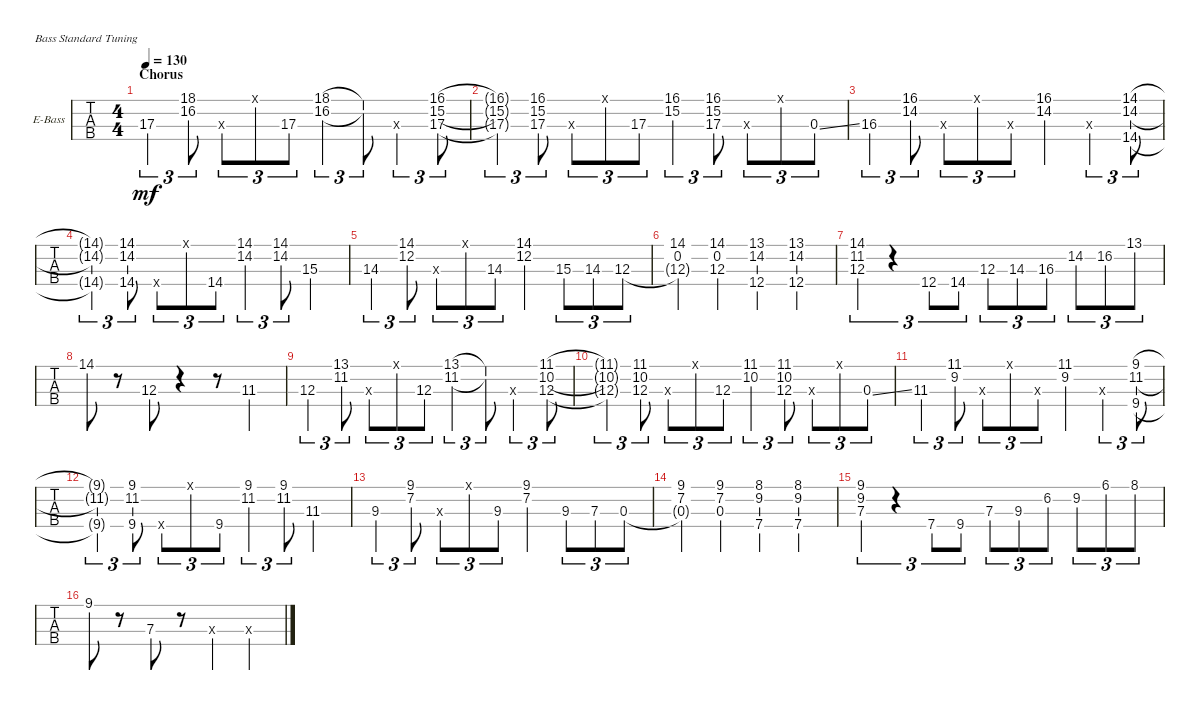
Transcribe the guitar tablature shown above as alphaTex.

\defaultSystemsLayout 4
\bracketExtendMode groupsimilarinstruments
\firstSystemTrackNameOrientation horizontal
\otherSystemsTrackNameOrientation horizontal
\track ("1st Layer" "E-Bass") {instrument electricbassfinger}
\staff {tabs}
\tuning (G2 D2 A1 E1)
\ts (4 4)
\section ("" "Chorus")
\tempo 130
\clef f4
\ks c
17.3.4{tu (3 2) dy mf instrument electricbassfinger} (16.2 18.1).8{tu (3 2)} 0.3{x}.8{tu (3 2)} 0.1{x}.8{tu (3 2)} 17.3.8{tu (3 2)} (18.1 16.2).4{tu (3 2)} (16.2{t} 18.1{t}).8{tu (3 2)} 0.3{x}.4{tu (3 2)} (17.3 15.2 16.1).8{tu (3 2)} |
(16.1{t} 15.2{t} 17.3{t}).4{tu (3 2)} (17.3 15.2 16.1).8{tu (3 2)} 0.3{x}.8{tu (3 2)} 0.1{x}.8{tu (3 2)} 17.3.8{tu (3 2)} (15.2 16.1).4{tu (3 2)} (17.3 15.2 16.1).8{tu (3 2)} 0.3{x}.8{tu (3 2)} 0.1{x}.8{tu (3 2)} 0.3{ss}.8{tu (3 2)} |
16.3.4{tu (3 2)} (14.2 16.1).8{tu (3 2)} 0.3{x}.8{tu (3 2)} 0.1{x}.8{tu (3 2)} 11.3{x}.8{tu (3 2)} (14.2 16.1).4 0.3{x}.4{tu (3 2)} (14.1 14.2 14.4).8{tu (3 2)} |
(14.1{t} 14.2{t} 14.4{t}).4{tu (3 2)} (14.4 14.2 14.1).8{tu (3 2)} 0.4{x}.8{tu (3 2)} 0.1{x}.8{tu (3 2)} 14.4.8{tu (3 2)} (14.2 14.1).4{tu (3 2)} (14.1 14.2).8{tu (3 2)} 15.3.4 |
14.3.4{tu (3 2)} (12.2 14.1).8{tu (3 2)} 0.3{x}.8{tu (3 2)} 0.1{x}.8{tu (3 2)} 14.3.8{tu (3 2)} (12.2 14.1).4 15.3.8{tu (3 2)} 14.3.8{tu (3 2)} 12.3.8{tu (3 2)} |
(0.2 14.1 12.3{t}).4 (12.3 0.2 14.1).4 (12.4 14.2 13.1).4 (12.4 14.2 13.1).4 |
(12.3 11.2 14.1).4{tu (3 2)} r.4{tu (3 2)} 12.4.8{tu (3 2)} 14.4.8{tu (3 2)} 12.3.8{tu (3 2)} 14.3.8{tu (3 2)} 16.3.8{tu (3 2)} 14.2.8{tu (3 2)} 16.2.8{tu (3 2)} 13.1.8{tu (3 2)} |
14.1.8 r.8 12.3.8 r.4 r.8 11.3.4 |
12.3.4{tu (3 2)} (11.2 13.1).8{tu (3 2)} 0.3{x}.8{tu (3 2)} 0.1{x}.8{tu (3 2)} 12.3.8{tu (3 2)} (13.1 11.2).4{tu (3 2)} (11.2{t} 13.1{t}).8{tu (3 2)} 0.3{x}.4{tu (3 2)} (12.3 10.2 11.1).8{tu (3 2)} |
(11.1{t} 10.2{t} 12.3{t}).4{tu (3 2)} (12.3 10.2 11.1).8{tu (3 2)} 0.3{x}.8{tu (3 2)} 0.1{x}.8{tu (3 2)} 12.3.8{tu (3 2)} (10.2 11.1).4{tu (3 2)} (12.3 10.2 11.1).8{tu (3 2)} 0.3{x}.8{tu (3 2)} 0.1{x}.8{tu (3 2)} 0.3{ss}.8{tu (3 2)} |
11.3.4{tu (3 2)} (9.2 11.1).8{tu (3 2)} 0.3{x}.8{tu (3 2)} 0.1{x}.8{tu (3 2)} 11.3{x}.8{tu (3 2)} (9.2 11.1).4 0.3{x}.4{tu (3 2)} (9.1 11.2 9.4).8{tu (3 2)} |
(9.1{t} 11.2{t} 9.4{t}).4{tu (3 2)} (9.4 11.2 9.1).8{tu (3 2)} 0.4{x}.8{tu (3 2)} 0.1{x}.8{tu (3 2)} 9.4.8{tu (3 2)} (11.2 9.1).4{tu (3 2)} (9.1 11.2).8{tu (3 2)} 11.3.4 |
9.3.4{tu (3 2)} (7.2 9.1).8{tu (3 2)} 0.3{x}.8{tu (3 2)} 0.1{x}.8{tu (3 2)} 9.3.8{tu (3 2)} (7.2 9.1).4 9.3.8{tu (3 2)} 7.3.8{tu (3 2)} 0.3.8{tu (3 2)} |
(7.2 9.1 0.3{t}).4 (0.3 7.2 9.1).4 (7.4 9.2 8.1).4 (7.4 9.2 8.1).4 |
(7.3 9.2 9.1).4{tu (3 2)} r.4{tu (3 2)} 7.4.8{tu (3 2)} 9.4.8{tu (3 2)} 7.3.8{tu (3 2)} 9.3.8{tu (3 2)} 6.2.8{tu (3 2)} 9.2.8{tu (3 2)} 6.1.8{tu (3 2)} 8.1.8{tu (3 2)} |
9.1.8 r.8 7.3.8 r.8 0.3{x}.4 0.3{x}.4
